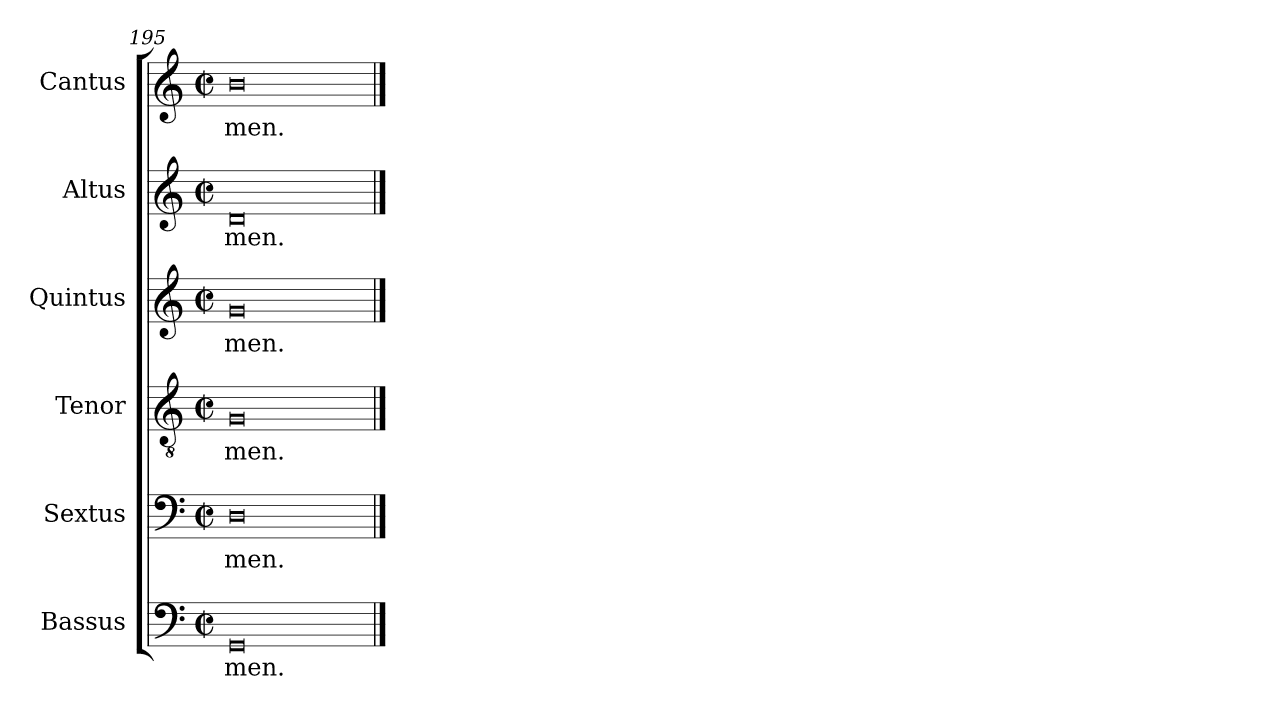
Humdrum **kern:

**kern	**text	**kern	**text	**kern	**text	**kern	**text	**kern	**text	**kern	**text
*part6	*part6	*part5	*part5	*part4	*part4	*part3	*part3	*part2	*part2	*part1	*part1
*staff6	*staff6	*staff5	*staff5	*staff4	*staff4	*staff3	*staff3	*staff2	*staff2	*staff1	*staff1
*I"Bassus	*	*I"Sextus	*	*I"Tenor	*	*I"Quintus	*	*I"Altus	*	*I"Cantus	*
*I'Bassus	*	*I'Sextus	*	*I'Tenor	*	*I'Quintus	*	*I'Altus	*	*I'Cantus	*
*clefF4	*	*clefF4	*	*clefGv2	*	*clefG2	*	*clefG2	*	*clefG2	*
*k[]	*	*k[]	*	*k[]	*	*k[]	*	*k[]	*	*k[]	*
*C:	*	*C:	*	*C:	*	*C:	*	*C:	*	*C:	*
*M2/2	*	*M2/2	*	*M2/2	*	*M2/2	*	*M2/2	*	*M2/2	*
*met(c|)	*	*met(c|)	*	*met(c|)	*	*met(c|)	*	*met(c|)	*	*met(c|)	*
=195	=195	=195	=195	=195	=195	=195	=195	=195	=195	=195	=195
!	!LO:LY:b:cj	!	!LO:LY:b:cj	!	!LO:LY:b:cj	!	!LO:LY:b:cj	!	!LO:LY:b:cj	!	!LO:LY:b:cj
0GG	men.	0D	-men.	0G	men.	0g	men.	0d	men.	0b	-men.
==	==	==	==	==	==	==	==	==	==	==	==
*-	*-	*-	*-	*-	*-	*-	*-	*-	*-	*-	*-
